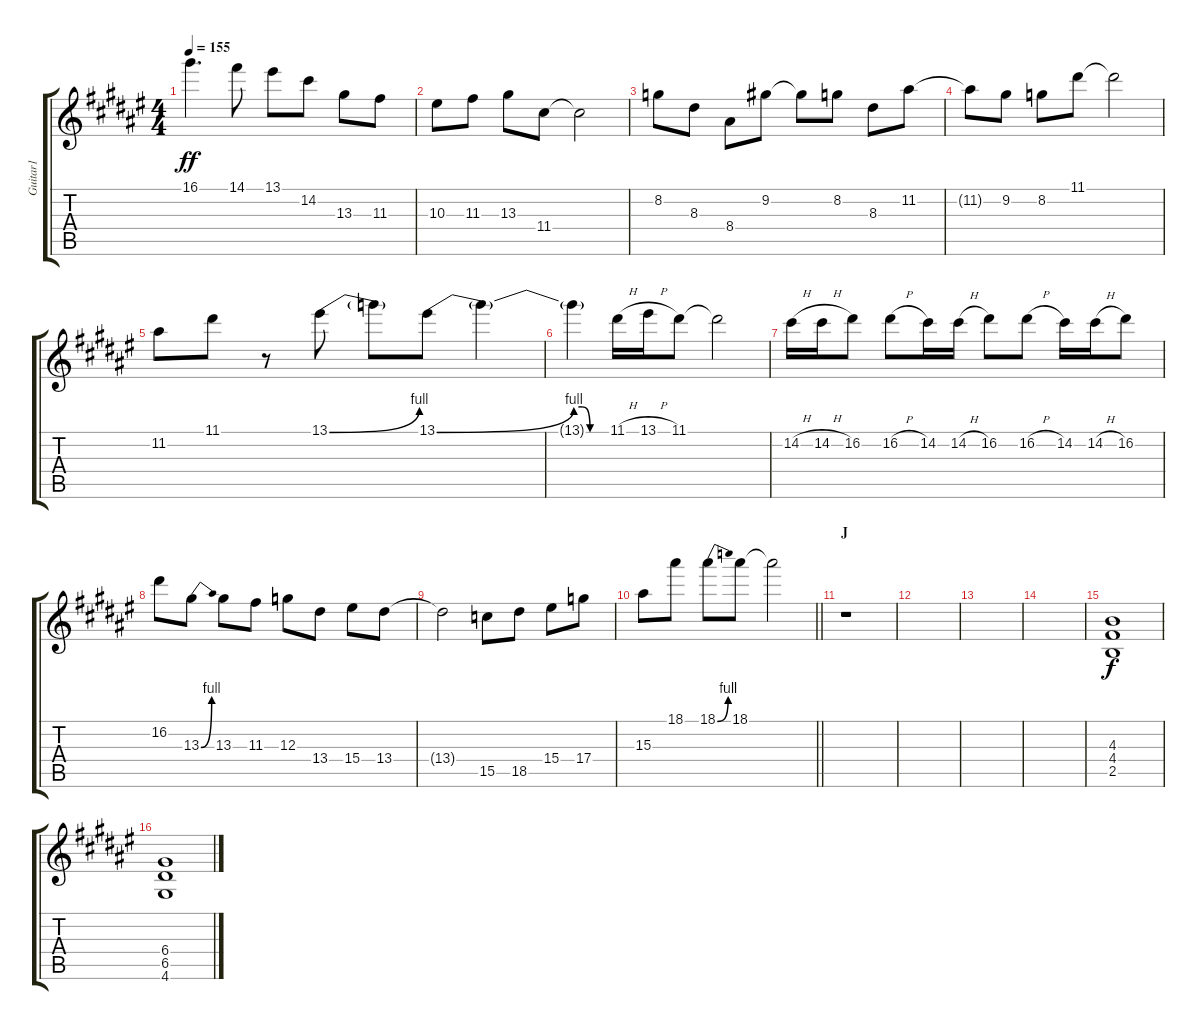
\track ("Guitar1" "Guitar1") {instrument distortionguitar}
\staff {score tabs}
\tuning (E4 B3 G3 D3 A2 E2) {hide}
\ts (4 4)
\tempo 155
\clef g2
\ks f#
16.1{t}.4{d dy ff} 14.1.8 13.1.8 14.2.8 13.3.8 11.3.8 |
10.3.8 11.3.8 13.3.8 11.4.8 11.4{t}.2 |
8.2.8 8.3.8 8.4.8 9.2.8 9.2{t}.8 8.2.8 8.3.8 11.2.8 |
11.2{t}.8 9.2.8 8.2.8 11.1.8 11.1{t}.2 |
11.2.8 11.1.8 r.8 13.1{be (bend 0 0 60 4)}.8 13.1{t}.8 13.1{be (bend 0 0 60 4)}.8 13.1{t}.4 |
13.1{be (custom 0 4 15 4 30 0 60 0) t}.4 11.1{h}.16 13.1{h}.16 11.1.8 11.1{t}.2 |
14.2{h}.16 14.2{h}.16 16.2.8 16.2{h}.8 14.2.16 14.2{h}.16 16.2.8 16.2{h}.8 14.2.16 14.2{h}.16 16.2.8 |
16.2.8 13.3{be (bend 0 0 60 4)}.8 13.3.8 11.3.8 12.3.8 13.4.8 15.4.8 13.4.8 |
13.4{t}.2 15.5.8 18.5.8 15.4.8 17.4.8 |
\barLineRight lightlight
15.3.8 18.1.8 18.1{be (bend 0 0 60 4)}.8 18.1.8 18.1{t}.2 |
\section ("" "J")
r.1 |
|
|
|
(4.3 4.4 2.5).1{dy f} |
(6.4 6.5 4.6).1
